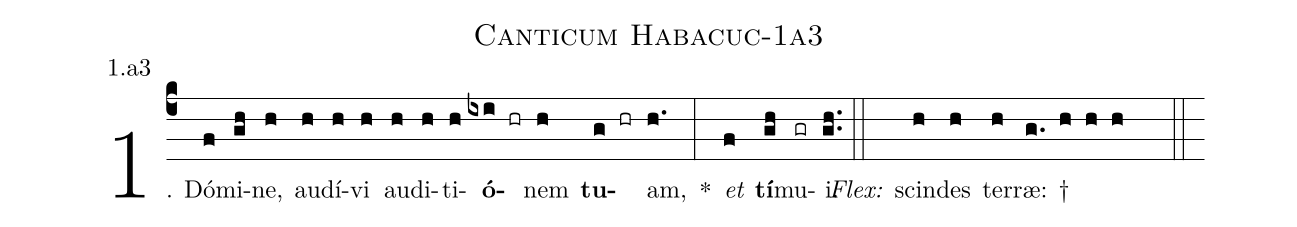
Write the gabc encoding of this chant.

name: Canticum Habacuc-1a3;
annotation: 1.a3;
%%
(c4)1. Dó(f)mi(gh)ne,(h) au(h)dí(h)vi(h) au(h)di(h)ti(h)<b>ó</b>(ixi hr)nem(h) <b>tu</b>(g hr)am,(h.) *(:) <i>et</i>(f) <b>tí</b>(gh)mu(gr)i.(gh..) (::)
<i>Flex:</i>()  scin(h)des(h) ter(h)ræ: †(g. h h h  ::)
